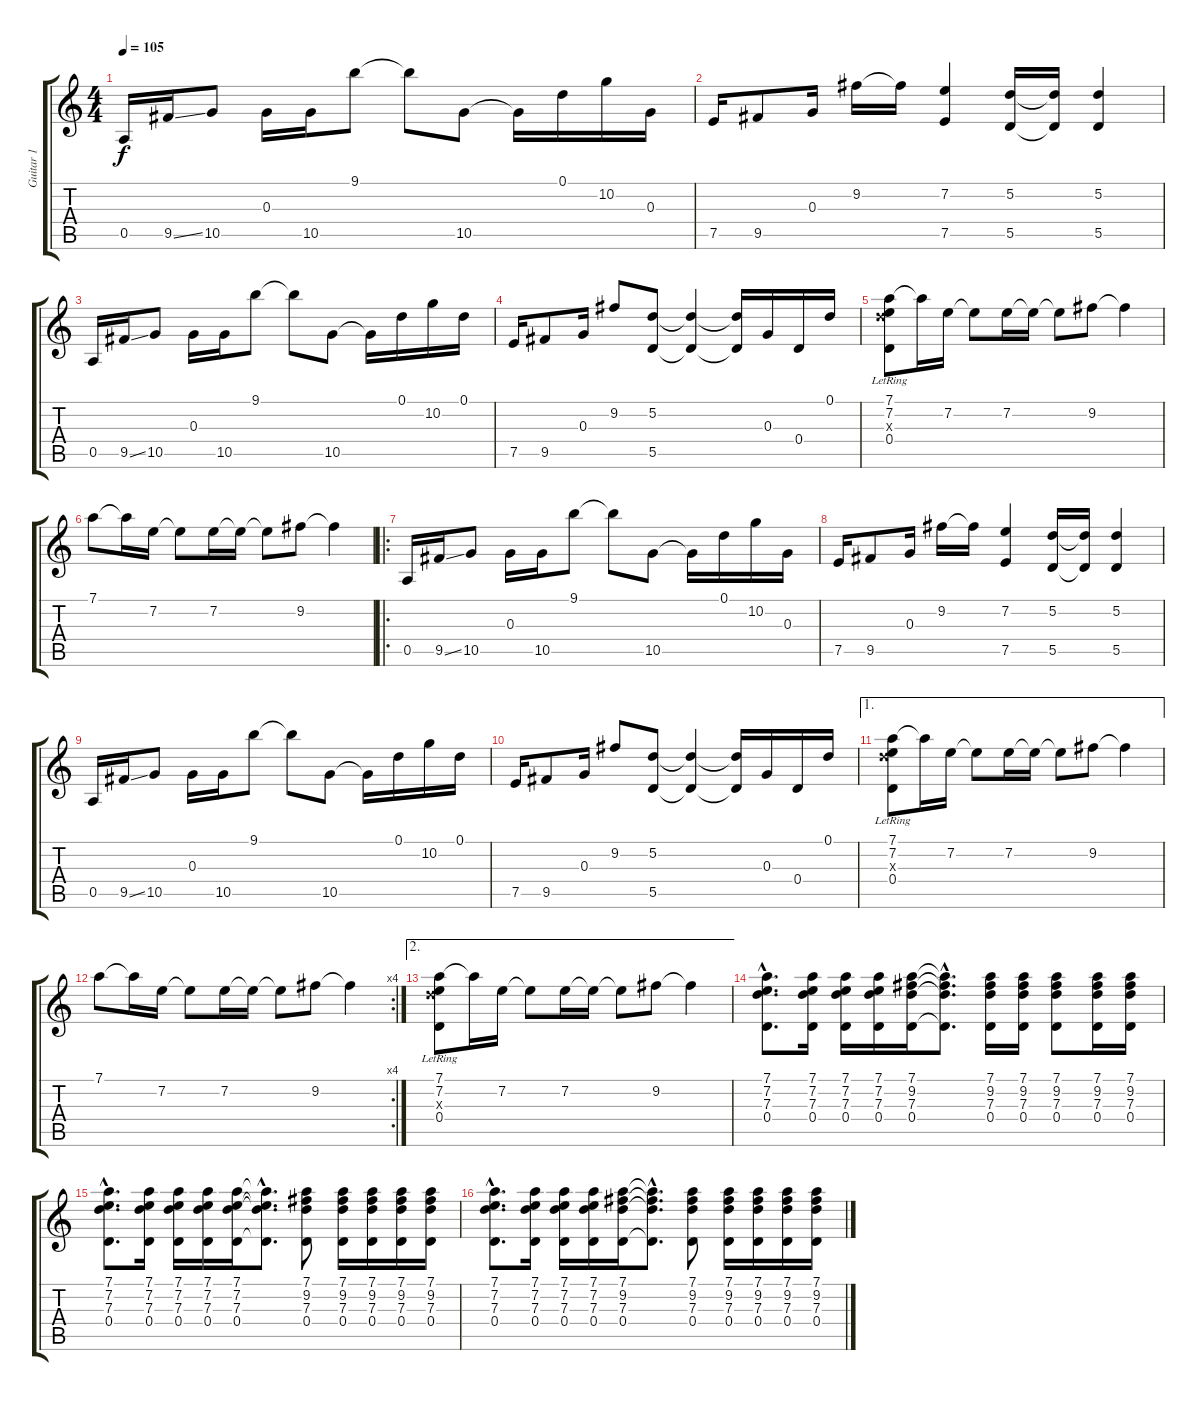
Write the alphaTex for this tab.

\track ("Guitar 1" "Guitar 1") {instrument electricguitarjazz}
\staff {score tabs}
\tuning (D4 A3 G3 D3 A2 D2) {hide}
\ts (4 4)
\tempo 105
\clef g2
\ks c
0.5.16{dy f instrument electricguitarjazz} 9.5{ss}.16 10.5.8 0.3.16 10.5.16 9.1.8 9.1{t}.8 10.5.8 10.5{t}.16 0.1.16 10.2.16 0.3.16 |
7.5.16 9.5.8 0.3.16 9.2.16 9.2{t}.16 (7.2 7.5).4 (5.2 5.5).16 (5.2{t} 5.5{t}).16 (5.2 5.5).4 |
0.5.16 9.5{ss}.16 10.5.8 0.3.16 10.5.16 9.1.8 9.1{t}.8 10.5.8 10.5{t}.16 0.1.16 10.2.16 0.1.16 |
7.5.16 9.5.8 0.3.16 9.2.8 (5.2 5.5).8 (5.2{t} 5.5{t}).4 (5.2{t} 5.5{t}).16 0.3.16 0.4.16 0.1.16 |
(7.1{lr} 7.2{lr} 7.3{x} 0.4{lr}).8 7.1{t}.16 7.2.16 7.2{t}.8 7.2.16 7.2{t}.16 7.2{t}.8 9.2.8 9.2{t}.4 |
7.1.8 7.1{t}.16 7.2.16 7.2{t}.8 7.2.16 7.2{t}.16 7.2{t}.8 9.2.8 9.2{t}.4 |
\ro
0.5.16 9.5{ss}.16 10.5.8 0.3.16 10.5.16 9.1.8 9.1{t}.8 10.5.8 10.5{t}.16 0.1.16 10.2.16 0.3.16 |
7.5.16 9.5.8 0.3.16 9.2.16 9.2{t}.16 (7.2 7.5).4 (5.2 5.5).16 (5.2{t} 5.5{t}).16 (5.2 5.5).4 |
0.5.16 9.5{ss}.16 10.5.8 0.3.16 10.5.16 9.1.8 9.1{t}.8 10.5.8 10.5{t}.16 0.1.16 10.2.16 0.1.16 |
7.5.16 9.5.8 0.3.16 9.2.8 (5.2 5.5).8 (5.2{t} 5.5{t}).4 (5.2{t} 5.5{t}).16 0.3.16 0.4.16 0.1.16 |
\ae 1
(7.1{lr} 7.2{lr} 7.3{x} 0.4{lr}).8 7.1{t}.16 7.2.16 7.2{t}.8 7.2.16 7.2{t}.16 7.2{t}.8 9.2.8 9.2{t}.4 |
\rc 4
7.1.8 7.1{t}.16 7.2.16 7.2{t}.8 7.2.16 7.2{t}.16 7.2{t}.8 9.2.8 9.2{t}.4 |
\ae 2
(7.1{lr} 7.2{lr} 7.3{x} 0.4{lr}).8 7.1{t}.16 7.2.16 7.2{t}.8 7.2.16 7.2{t}.16 7.2{t}.8 9.2.8 9.2{t}.4 |
(7.1{hac} 7.2{hac} 7.3{hac} 0.4{hac}).8{d} (7.1 7.2 7.3 0.4).16 (7.1 7.2 7.3 0.4).16 (7.1 7.2 7.3 0.4).16 (7.1 9.2 7.3 0.4).16 (7.1{hac t} 9.2{hac t} 7.3{hac t} 0.4{hac t}).8{d} (7.1 9.2 7.3 0.4).16 (7.1 9.2 7.3 0.4).16 (7.1 9.2 7.3 0.4).8 (7.1 9.2 7.3 0.4).16 (7.1 9.2 7.3 0.4).16 |
(7.1{hac} 7.2{hac} 7.3{hac} 0.4{hac}).8{d} (7.1 7.2 7.3 0.4).16 (7.1 7.2 7.3 0.4).16 (7.1 7.2 7.3 0.4).16 (7.1 7.2 7.3 0.4).16 (7.1{hac t} 7.2{hac t} 7.3{hac t} 0.4{hac t}).8{d} (7.1 9.2 7.3 0.4).8 (7.1 9.2 7.3 0.4).16 (7.1 9.2 7.3 0.4).16 (7.1 9.2 7.3 0.4).16 (7.1 9.2 7.3 0.4).16 |
(7.1{hac} 7.2{hac} 7.3{hac} 0.4{hac}).8{d} (7.1 7.2 7.3 0.4).16 (7.1 7.2 7.3 0.4).16 (7.1 7.2 7.3 0.4).16 (7.1 9.2 7.3 0.4).16 (7.1{hac t} 9.2{hac t} 7.3{hac t} 0.4{hac t}).8{d} (7.1 9.2 7.3 0.4).8 (7.1 9.2 7.3 0.4).16 (7.1 9.2 7.3 0.4).16 (7.1 9.2 7.3 0.4).16 (7.1 9.2 7.3 0.4).16
